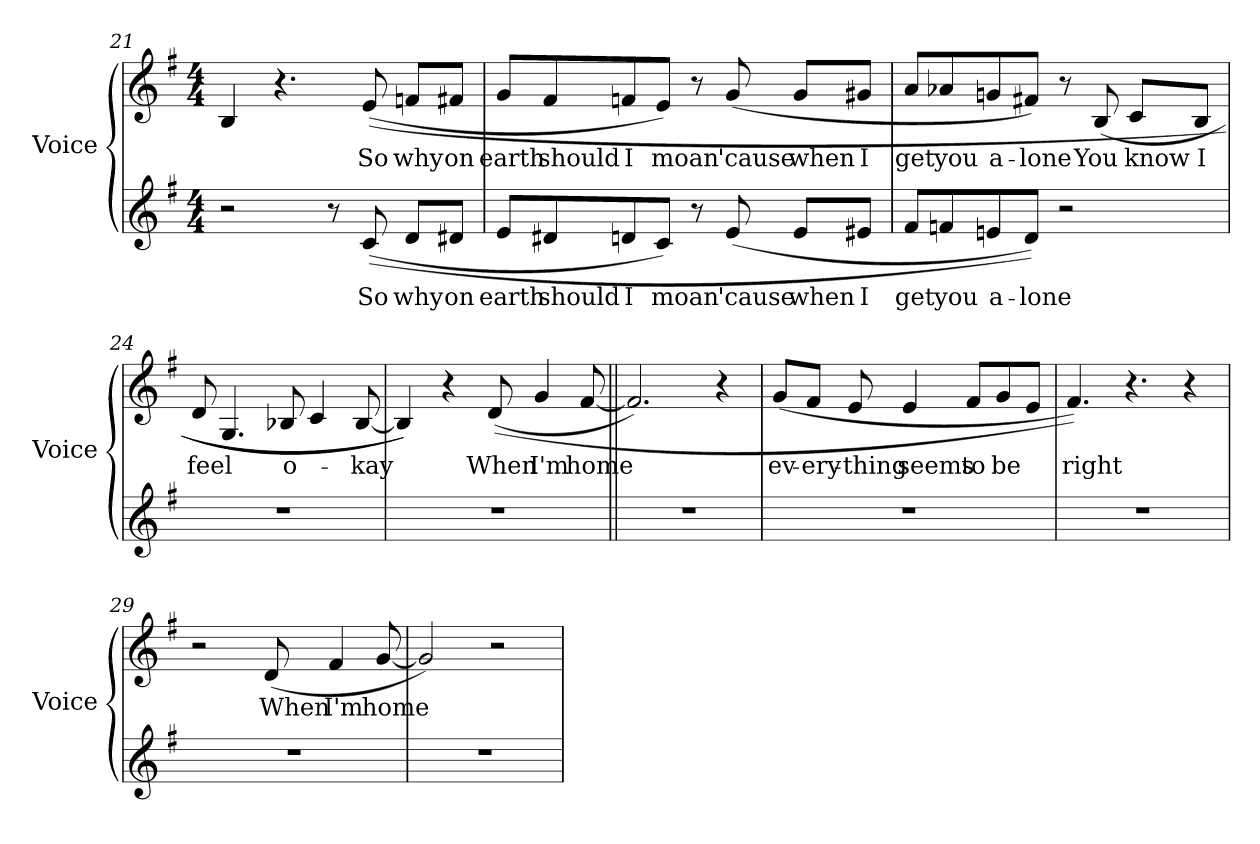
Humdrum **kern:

**kern	**text	**kern	**text
*part2	*part2	*part1	*part1
*staff2	*staff2	*staff1	*staff1
*I"Voice	*	*I"Voice	*
*I'Voice	*	*I'Voice	*
*clefG2	*	*clefG2	*
*k[f#]	*	*k[f#]	*
*G:	*	*G:	*
*M4/4	*	*M4/4	*
=21	=21	=21	=21
2r	.	4Bi/	.
.	.	4.r	.
8r	.	.	.
!	!LO:LY:b:color=#000000	!	!
!	!	!	!LO:LY:b:color=#000000
((8ci/	So	((8ei/	So
!	!LO:LY:b:color=#000000	!	!
!	!	!	!LO:LY:b:color=#000000
8di/L	why	8fni/L	why
!	!LO:LY:b:color=#000000	!	!
!	!	!	!LO:LY:b:color=#000000
8d#Xi/J	on	8f#Xi/J	on
=22	=22	=22	=22
!	!LO:LY:b:color=#000000	!	!
!	!	!	!LO:LY:b:color=#000000
8ei/L	earth	8gi/L	earth
!	!LO:LY:b:color=#000000	!	!
!	!	!	!LO:LY:b:color=#000000
8d#Xi/	should	8f#i/	should
!	!LO:LY:b:color=#000000	!	!
!	!	!	!LO:LY:b:color=#000000
8dni/	I	8fni/	I
!	!LO:LY:b:color=#000000	!	!
!	!	!	!LO:LY:b:color=#000000
8ci/J)	moan	8ei/J)	moan
8r	.	8r	.
!	!LO:LY:b:color=#000000	!	!
!	!	!	!LO:LY:b:color=#000000
(8ei/	'cause	(8gi/	'cause
!	!LO:LY:b:color=#000000	!	!
!	!	!	!LO:LY:b:color=#000000
8ei/L	when	8gi/L	when
!	!LO:LY:b:color=#000000	!	!
!	!	!	!LO:LY:b:color=#000000
8e#Xi/J	I	8g#Xi/J	I
!!LO:LB:g=z
=23	=23	=23	=23
!	!LO:LY:b:color=#000000	!	!
!	!	!	!LO:LY:b:color=#000000
8f#i/L	get	8ai/L	get
!	!LO:LY:b:color=#000000	!	!
!	!	!	!LO:LY:b:color=#000000
8fni/	you	8a-Xi/	you
!	!LO:LY:b:color=#000000	!	!
!	!	!	!LO:LY:b:color=#000000
8eni/	a-	8gni/	a-
!	!LO:LY:b:color=#000000	!	!
!	!	!	!LO:LY:b:color=#000000
8di/J))	-lone	8f#Xi/J)	-lone
2r	.	8r	.
!	!	!	!LO:LY:b:color=#000000
.	.	(8Bi/	You
!	!	!	!LO:LY:b:color=#000000
.	.	8ci/L	know
!	!	!	!LO:LY:b:color=#000000
.	.	8Bi/J	I
=24	=24	=24	=24
!	!	!	!LO:LY:b:color=#000000
1r	.	8di/	feel
.	.	4.Gi/	.
!	!	!	!LO:LY:b:color=#000000
.	.	8B-Xi/	o-
.	.	4ci/	.
!	!	!	!LO:LY:b:color=#000000
.	.	[8B-i/	-kay
=25	=25	=25	=25
1r	.	4B-i/]))	.
.	.	4r	.
!	!	!	!LO:LY:b:color=#000000
.	.	((8di/	When
!	!	!	!LO:LY:b:color=#000000
.	.	4gi/	I'm
!	!	!	!LO:LY:b:color=#000000
.	.	[8f#i/	home
=26||	=26||	=26||	=26||
1r	.	2.f#i/])	.
.	.	4r	.
!!LO:LB:g=z
=27	=27	=27	=27
!	!	!	!LO:LY:b:color=#000000
1r	.	(8gi/L	ev-
!	!	!	!LO:LY:b:color=#000000
.	.	8f#i/J	-ery-
!	!	!	!LO:LY:b:color=#000000
.	.	8ei/	-thing
!	!	!	!LO:LY:b:color=#000000
.	.	4ei/	seems
!	!	!	!LO:LY:b:color=#000000
.	.	8f#i/L	to
!	!	!	!LO:LY:b:color=#000000
.	.	8gi/	be
.	.	8ei/J	.
=28	=28	=28	=28
!	!	!	!LO:LY:b:color=#000000
1r	.	4.f#i/))	right
.	.	4.r	.
.	.	4r	.
=29	=29	=29	=29
1r	.	2r	.
!	!	!	!LO:LY:b:color=#000000
.	.	(8di/	When
!	!	!	!LO:LY:b:color=#000000
.	.	4f#i/	I'm
!	!	!	!LO:LY:b:color=#000000
.	.	[8gi/	home
=30	=30	=30	=30
1r	.	2gi/])	.
.	.	2r	.
=	=	=	=
*-	*-	*-	*-
